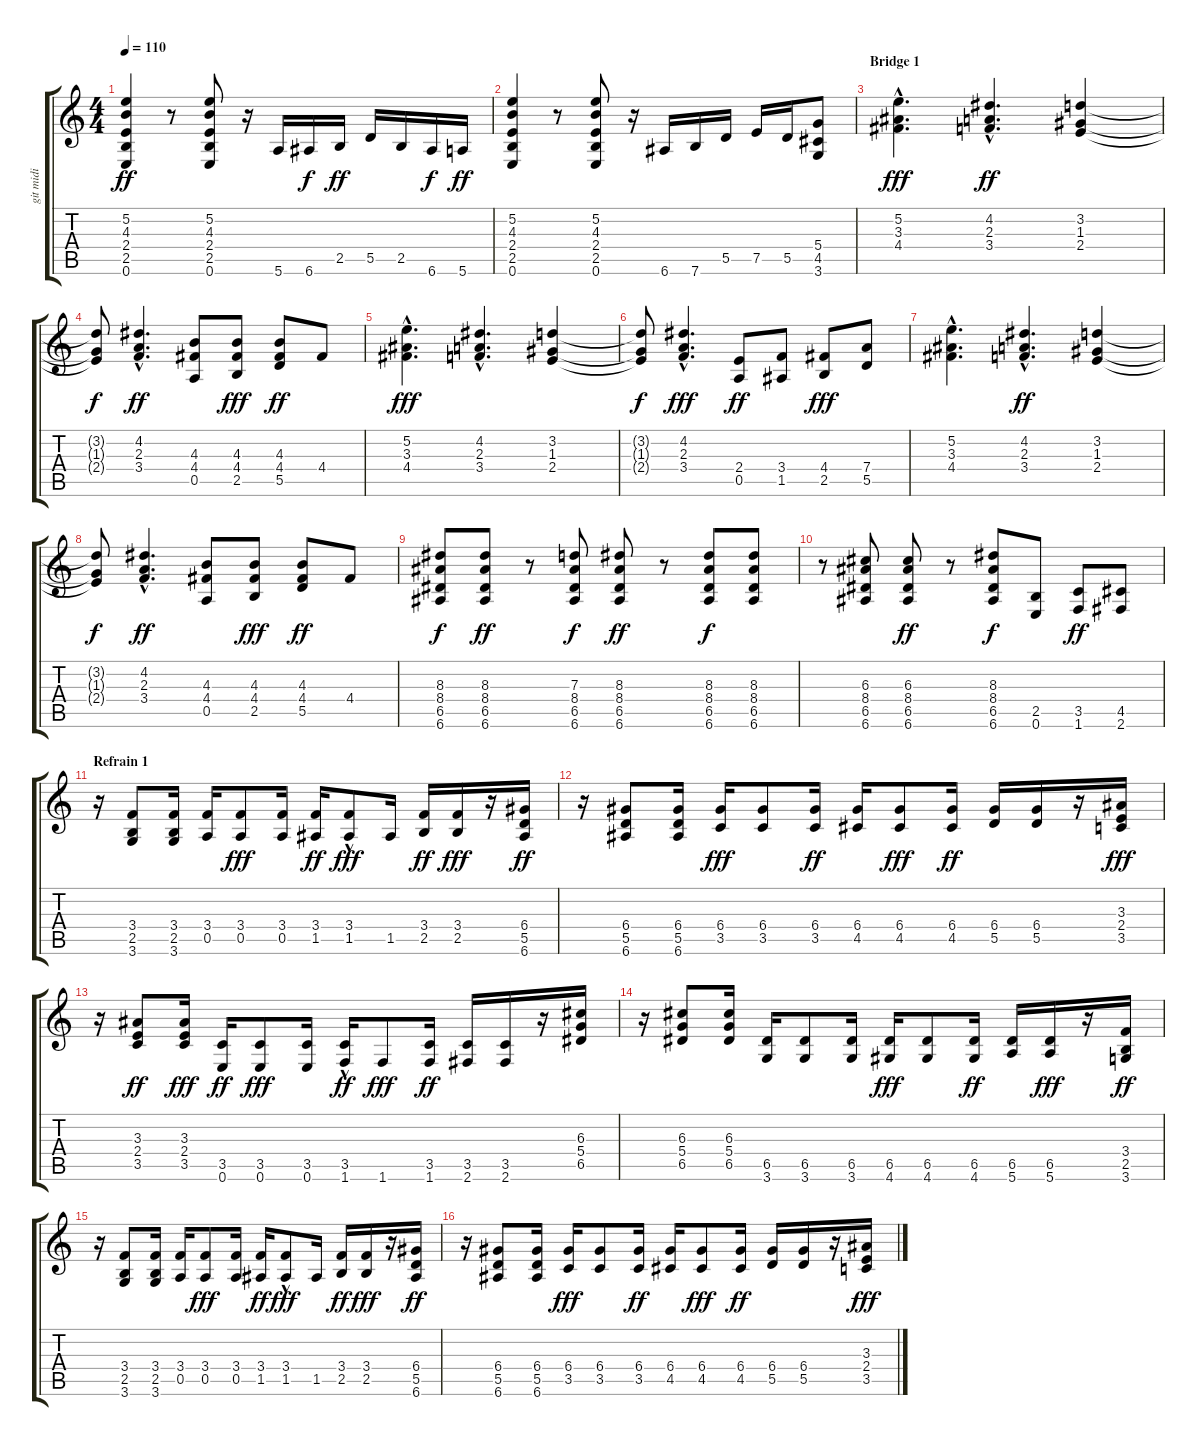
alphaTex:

\track ("git midi" "git midi") {instrument overdrivenguitar}
\staff {score tabs}
\tuning (E4 B3 G3 D3 A2 E2) {hide}
\ts (4 4)
\tempo 110
\clef g2
\ks c
(5.2 4.3 2.4 2.5 0.6).4{dy ff} r.8 (5.2 4.3 2.4 2.5 0.6).8 r.16 5.6.16 6.6.16{dy f} 2.5.16{dy ff} 5.5.16 2.5.16 6.6.16{dy f} 5.6.16{dy ff} |
(5.2 4.3 2.4 2.5 0.6).4 r.8 (5.2 4.3 2.4 2.5 0.6).8 r.16 6.6.16 7.6.16 5.5.16 7.5.16 5.5.16 (5.4 4.5 3.6).8 |
\section ("" "Bridge 1")
(5.2{hac} 3.3{hac} 4.4{hac}).4{d dy fff} (4.2{hac} 2.3{hac} 3.4{hac}).4{d dy ff} (3.2 1.3 2.4).4 |
(3.2{t} 1.3{t} 2.4{t}).8{dy f} (4.2{hac} 2.3{hac} 3.4{hac}).4{d dy ff} (4.3 4.4 0.5).8 (4.3 4.4 2.5).8{dy fff} (4.3 4.4 5.5).8{dy ff} 4.4.8 |
(5.2{hac} 3.3{hac} 4.4{hac}).4{d dy fff} (4.2{hac} 2.3{hac} 3.4{hac}).4{d} (3.2 1.3 2.4).4 |
(3.2{t} 1.3{t} 2.4{t}).8{dy f} (4.2{hac} 2.3{hac} 3.4{hac}).4{d dy fff} (2.4 0.5).8{dy ff} (3.4 1.5).8 (4.4 2.5).8{dy fff} (7.4 5.5).8 |
(5.2{hac} 3.3{hac} 4.4{hac}).4{d} (4.2{hac} 2.3{hac} 3.4{hac}).4{d dy ff} (3.2 1.3 2.4).4 |
(3.2{t} 1.3{t} 2.4{t}).8{dy f} (4.2{hac} 2.3{hac} 3.4{hac}).4{d dy ff} (4.3 4.4 0.5).8 (4.3 4.4 2.5).8{dy fff} (4.3 4.4 5.5).8{dy ff} 4.4.8 |
(8.3 8.4 6.5 6.6).8{dy f} (8.3 8.4 6.5 6.6).8{dy ff} r.8 (7.3 8.4 6.5 6.6).8{dy f} (8.3 8.4 6.5 6.6).8{dy ff} r.8 (8.3 8.4 6.5 6.6).8{dy f} (8.3 8.4 6.5 6.6).8 |
r.8 (6.3 8.4 6.5 6.6).8 (6.3 8.4 6.5 6.6).8{dy ff} r.8 (8.3 8.4 6.5 6.6).8{dy f} (2.5 0.6).8 (3.5 1.6).8{dy ff} (4.5 2.6).8 |
\section ("" "Refrain 1")
r.16 (3.4 2.5 3.6).8 (3.4 2.5 3.6).16 (3.4 0.5).16 (3.4 0.5).8{dy fff} (3.4 0.5).16 (3.4 1.5).16{dy ff} (3.4{hac} 1.5).8{dy fff} 1.5.16 (3.4 2.5).16{dy ff} (3.4 2.5).16{dy fff} r.16 (6.4 5.5 6.6).16{dy ff} |
r.16 (6.4 5.5 6.6).8 (6.4 5.5 6.6).16 (6.4 3.5).16{dy fff} (6.4 3.5).8 (6.4 3.5).16{dy ff} (6.4 4.5).16 (6.4 4.5).8{dy fff} (6.4 4.5).16{dy ff} (6.4 5.5).16 (6.4 5.5).16 r.16 (3.3 2.4 3.5).16{dy fff} |
r.16 (3.3 2.4 3.5).8{dy ff} (3.3 2.4 3.5).16{dy fff} (3.5 0.6).16{dy ff} (3.5 0.6).8{dy fff} (3.5 0.6).16 (3.5{hac} 1.6).16{dy ff} 1.6.8{dy fff} (3.5 1.6).16{dy ff} (3.5 2.6).16 (3.5 2.6).16 r.16 (6.3 5.4 6.5).16 |
r.16 (6.3 5.4 6.5).8 (6.3 5.4 6.5).16 (6.5 3.6).16 (6.5 3.6).8 (6.5 3.6).16 (6.5 4.6).16{dy fff} (6.5 4.6).8 (6.5 4.6).16{dy ff} (6.5 5.6).16 (6.5 5.6).16{dy fff} r.16 (3.4 2.5 3.6).16{dy ff} |
r.16 (3.4 2.5 3.6).8 (3.4 2.5 3.6).16 (3.4 0.5).16 (3.4 0.5).8{dy fff} (3.4 0.5).16 (3.4 1.5).16{dy ff} (3.4{hac} 1.5).8{dy fff} 1.5.16 (3.4 2.5).16{dy ff} (3.4 2.5).16{dy fff} r.16 (6.4 5.5 6.6).16{dy ff} |
r.16 (6.4 5.5 6.6).8 (6.4 5.5 6.6).16 (6.4 3.5).16{dy fff} (6.4 3.5).8 (6.4 3.5).16{dy ff} (6.4 4.5).16 (6.4 4.5).8{dy fff} (6.4 4.5).16{dy ff} (6.4 5.5).16 (6.4 5.5).16 r.16 (3.3 2.4 3.5).16{dy fff}
